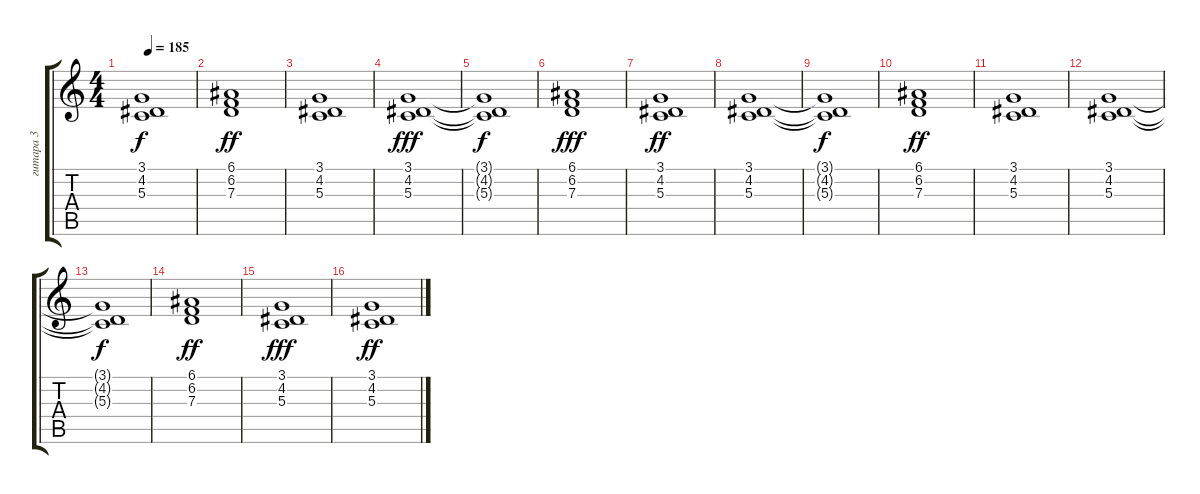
\track ("гитара 3" "гитара 3") {instrument stringensemble2}
\staff {score tabs}
\tuning (E4 B3 G3 D3 A2 E2) {hide}
\ts (4 4)
\tempo 185
\clef g2
\ks c
(3.1{t} 4.2{t} 5.3{t}).1{dy f} |
(6.1 6.2 7.3).1{dy ff} |
(3.1 4.2 5.3).1 |
(3.1 4.2 5.3).1{dy fff} |
(3.1{t} 4.2{t} 5.3{t}).1{dy f} |
(6.1 6.2 7.3).1{dy fff} |
(3.1 4.2 5.3).1{dy ff} |
(3.1 4.2 5.3).1 |
(3.1{t} 4.2{t} 5.3{t}).1{dy f} |
(6.1 6.2 7.3).1{dy ff} |
(3.1 4.2 5.3).1 |
(3.1 4.2 5.3).1 |
(3.1{t} 4.2{t} 5.3{t}).1{dy f} |
(6.1 6.2 7.3).1{dy ff} |
(3.1 4.2 5.3).1{dy fff} |
(3.1 4.2 5.3).1{dy ff}
